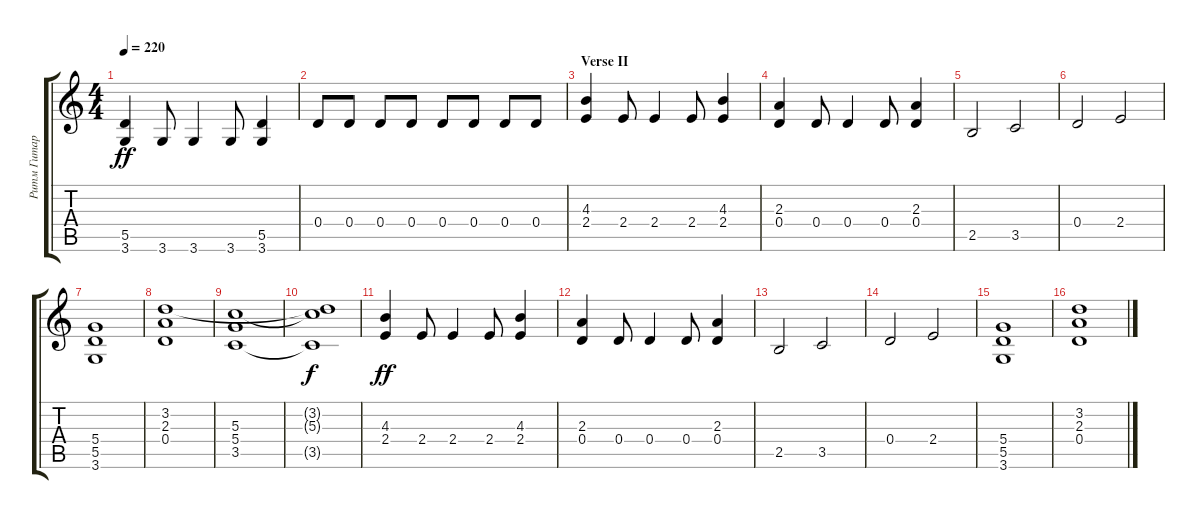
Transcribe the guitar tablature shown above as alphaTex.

\track ("Ритм Гитара" "Ритм Гитар") {instrument distortionguitar}
\staff {score tabs}
\tuning (E4 B3 G3 D3 A2 E2) {hide}
\ts (4 4)
\tempo 220
\clef g2
\ks c
(5.5 3.6).4{dy ff} 3.6.8 3.6.4 3.6.8 (5.5 3.6).4 |
0.4.8 0.4.8 0.4.8 0.4.8 0.4.8 0.4.8 0.4.8 0.4.8 |
\section ("" "Verse II")
(4.3 2.4).4 2.4.8 2.4.4 2.4.8 (4.3 2.4).4 |
(2.3 0.4).4 0.4.8 0.4.4 0.4.8 (2.3 0.4).4 |
2.5.2 3.5.2 |
0.4.2 2.4.2 |
(5.4 5.5 3.6).1 |
(3.2 2.3 0.4).1 |
(5.3 5.4 3.5).1 |
(3.2{t} 5.3{t} 3.5{t}).1{dy f} |
(4.3 2.4).4{dy ff} 2.4.8 2.4.4 2.4.8 (4.3 2.4).4 |
(2.3 0.4).4 0.4.8 0.4.4 0.4.8 (2.3 0.4).4 |
2.5.2 3.5.2 |
0.4.2 2.4.2 |
(5.4 5.5 3.6).1 |
(3.2 2.3 0.4).1
